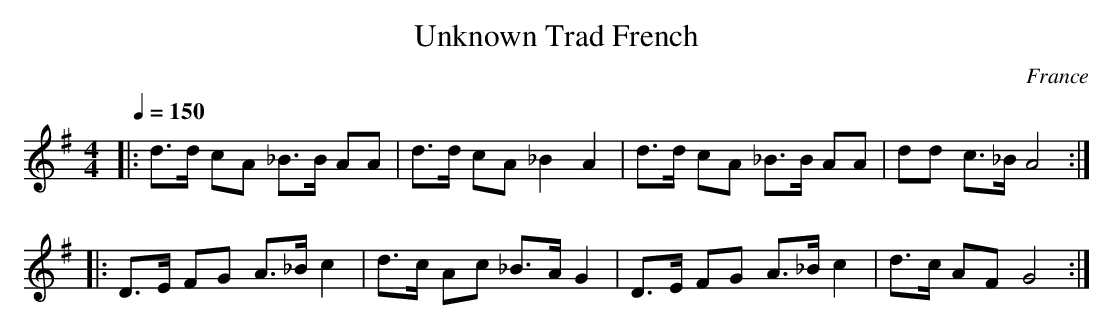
X:1
T:Unknown Trad French
L:1/8
M:4/4
O:France
Q:1/4=150
K:DMix
|:d>d cA  _B>B AA | d>d cA  _B2 A2 | d>d cA  _B>B AA | dd c>_B  A4 :|
|:D>E FG  A>_B c2 | d>c Ac  _B>A G2 | D>E FG A>_B c2 | d>c AF G4 :|
